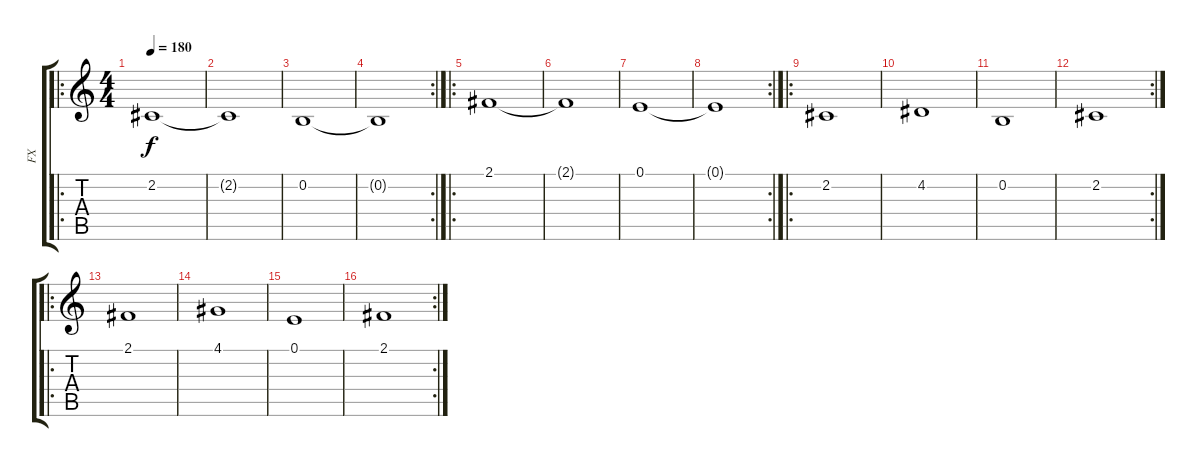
\track ("FX" "FX") {instrument pad1newage}
\staff {score tabs}
\tuning (E4 B3 G3 D3 A2 E2) {hide}
\ro
\ts (4 4)
\tempo 180
\clef g2
\ks c
2.2.1{dy f} |
2.2{t}.1 |
0.2.1 |
\rc 2
0.2{t}.1 |
\ro
2.1.1 |
2.1{t}.1 |
0.1.1 |
\rc 2
0.1{t}.1 |
\ro
2.2.1 |
4.2.1 |
0.2.1 |
\rc 2
2.2.1 |
\ro
2.1.1 |
4.1.1 |
0.1.1 |
\rc 2
2.1.1
